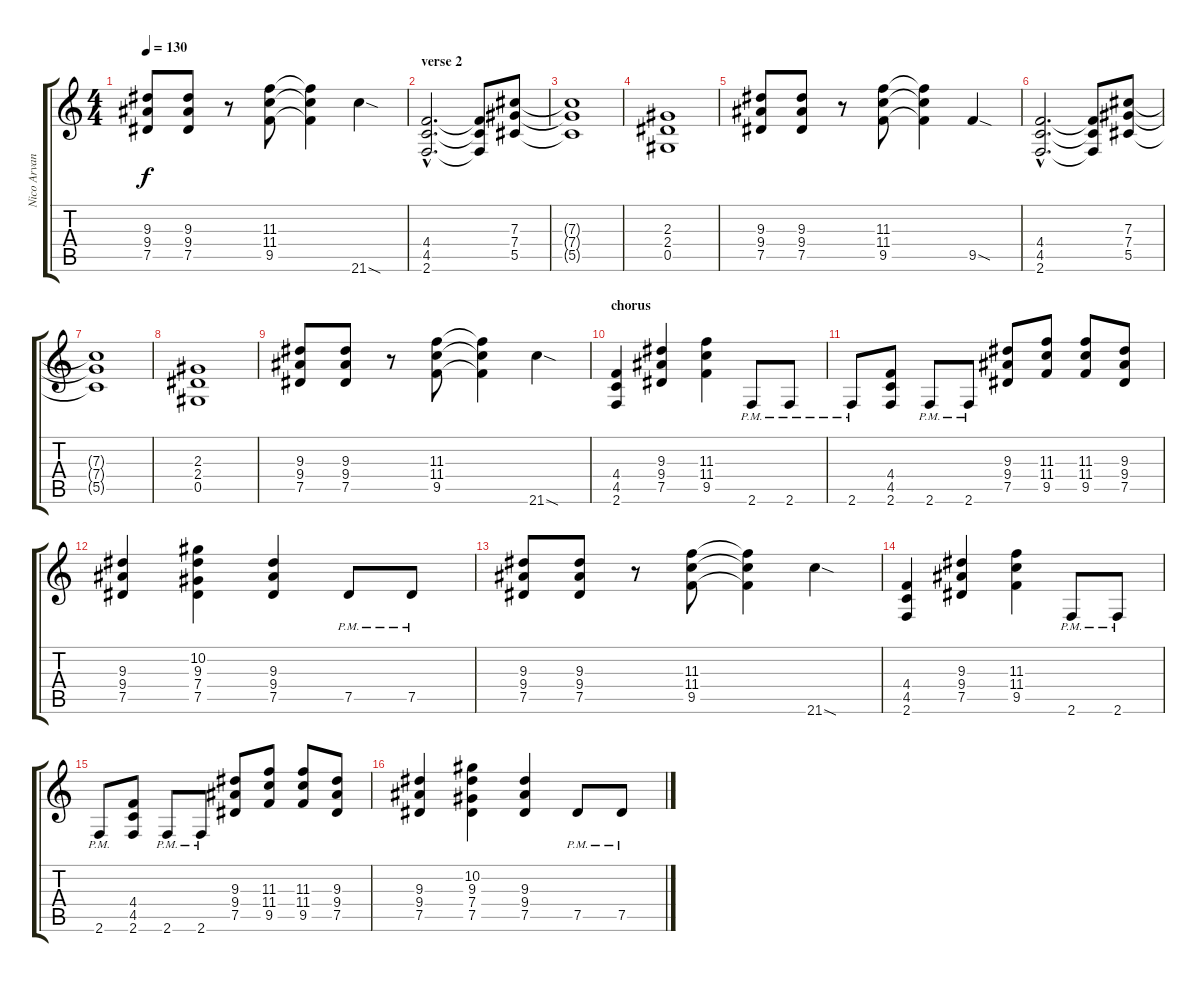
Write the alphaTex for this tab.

\track ("Nico Arvantitis" "Nico Arvan") {instrument distortionguitar}
\staff {score tabs}
\tuning (Eb4 Bb3 Gb3 Db3 Ab2 Eb2) {hide}
\ts (4 4)
\tempo 130
\clef g2
\ks c
(9.3 9.4 7.5).8{dy f} (9.3 9.4 7.5).8 r.8 (11.3 11.4 9.5).8 (11.3{t} 11.4{t} 9.5{t}).4 21.6{sod}.4 |
\section ("" "verse 2")
(4.4{hac} 4.5{hac} 2.6{hac}).2{d} (4.4{t} 4.5{t} 2.6{t}).8 (7.3 7.4 5.5).8 |
(7.3{t} 7.4{t} 5.5{t}).1 |
(2.3 2.4 0.5).1 |
(9.3 9.4 7.5).8 (9.3 9.4 7.5).8 r.8 (11.3 11.4 9.5).8 (11.3{t} 11.4{t} 9.5{t}).4 9.5{sod}.4 |
(4.4{hac} 4.5{hac} 2.6{hac}).2{d} (4.4{t} 4.5{t} 2.6{t}).8 (7.3 7.4 5.5).8 |
(7.3{t} 7.4{t} 5.5{t}).1 |
(2.3 2.4 0.5).1 |
(9.3 9.4 7.5).8 (9.3 9.4 7.5).8 r.8 (11.3 11.4 9.5).8 (11.3{t} 11.4{t} 9.5{t}).4 21.6{sod}.4 |
\section ("" "chorus")
(4.4 4.5 2.6).4 (9.3 9.4 7.5).4 (11.3 11.4 9.5).4 2.6{pm}.8 2.6{pm}.8 |
2.6{pm}.8 (4.4 4.5 2.6).8 2.6{pm}.8 2.6{pm}.8 (9.3 9.4 7.5).8 (11.3 11.4 9.5).8 (11.3 11.4 9.5).8 (9.3 9.4 7.5).8 |
(9.3 9.4 7.5).4 (10.2 9.3 7.4 7.5).4 (9.3 9.4 7.5).4 7.5{pm}.8 7.5{pm}.8 |
(9.3 9.4 7.5).8 (9.3 9.4 7.5).8 r.8 (11.3 11.4 9.5).8 (11.3{t} 11.4{t} 9.5{t}).4 21.6{sod}.4 |
(4.4 4.5 2.6).4 (9.3 9.4 7.5).4 (11.3 11.4 9.5).4 2.6{pm}.8 2.6{pm}.8 |
2.6{pm}.8 (4.4 4.5 2.6).8 2.6{pm}.8 2.6{pm}.8 (9.3 9.4 7.5).8 (11.3 11.4 9.5).8 (11.3 11.4 9.5).8 (9.3 9.4 7.5).8 |
(9.3 9.4 7.5).4 (10.2 9.3 7.4 7.5).4 (9.3 9.4 7.5).4 7.5{pm}.8 7.5{pm}.8
